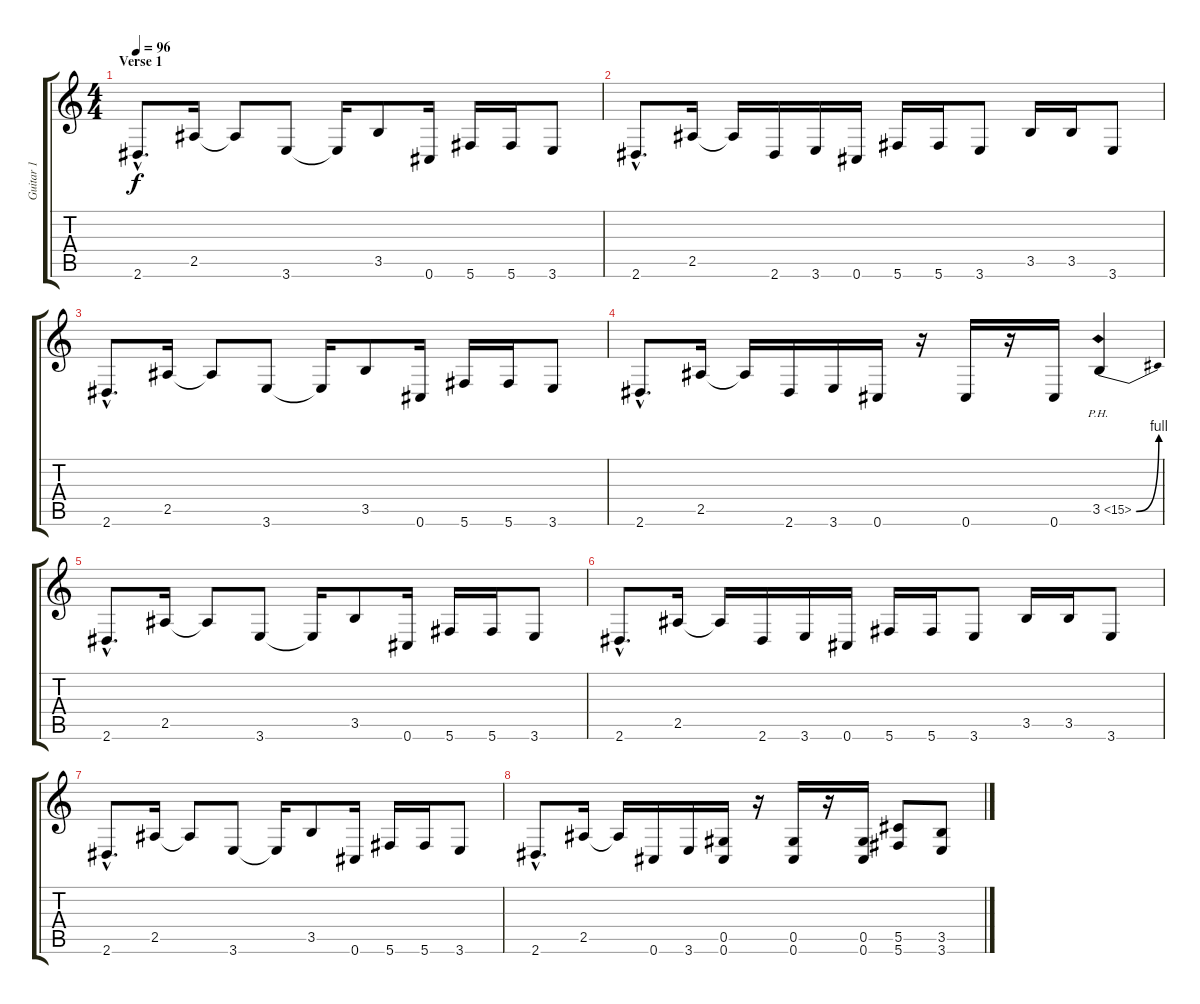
\track ("Guitar 1" "Guitar 1") {instrument distortionguitar}
\staff {score tabs}
\tuning (Eb4 Bb3 Gb3 Db3 Ab2 Db2) {hide}
\ts (4 4)
\section ("" "Verse 1")
\tempo 96
\clef g2
\ks c
2.6{hac}.8{d dy f} 2.5.16 2.5{t}.8 3.6.8 3.6{t}.16 3.5.8 0.6.16 5.6.16 5.6.16 3.6.8 |
2.6{hac}.8{d} 2.5.16 2.5{t}.16 2.6.16 3.6.16 0.6.16 5.6.16 5.6.16 3.6.8 3.5.16 3.5.16 3.6.8 |
2.6{hac}.8{d} 2.5.16 2.5{t}.8 3.6.8 3.6{t}.16 3.5.8 0.6.16 5.6.16 5.6.16 3.6.8 |
2.6{hac}.8{d} 2.5.16 2.5{t}.16 2.6.16 3.6.16 0.6.16 r.16 0.6.16 r.16 0.6.16 3.5{be (bend 0 0 60 4) ph 12}.4 |
2.6{hac}.8{d} 2.5.16 2.5{t}.8 3.6.8 3.6{t}.16 3.5.8 0.6.16 5.6.16 5.6.16 3.6.8 |
2.6{hac}.8{d} 2.5.16 2.5{t}.16 2.6.16 3.6.16 0.6.16 5.6.16 5.6.16 3.6.8 3.5.16 3.5.16 3.6.8 |
2.6{hac}.8{d} 2.5.16 2.5{t}.8 3.6.8 3.6{t}.16 3.5.8 0.6.16 5.6.16 5.6.16 3.6.8 |
2.6{hac}.8{d} 2.5.16 2.5{t}.16 0.6.16 3.6.16 (0.5 0.6).16 r.16 (0.5 0.6).16 r.16 (0.5 0.6).16 (5.5 5.6).8 (3.5 3.6).8
